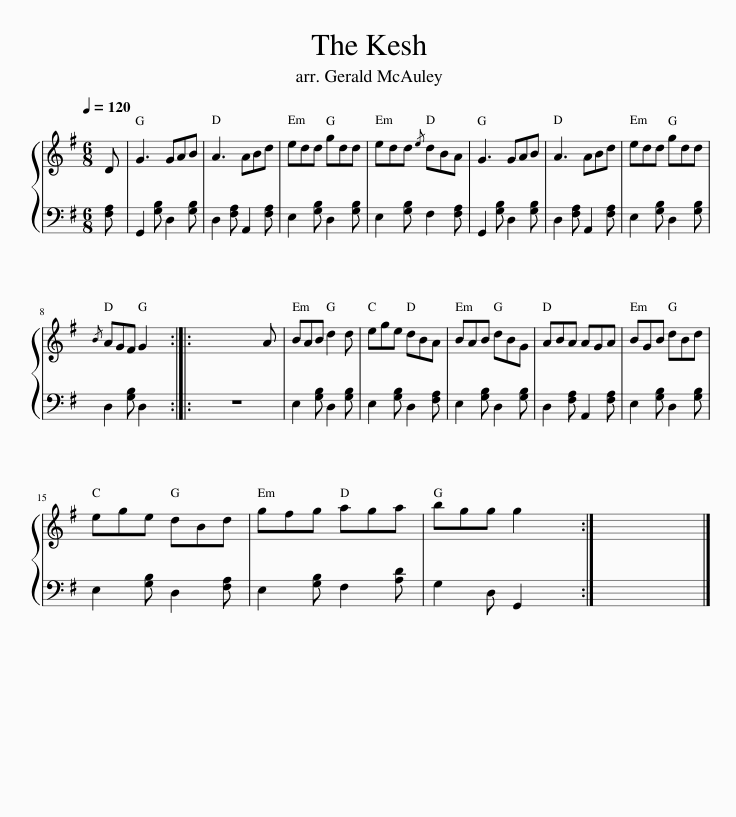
X:1
%%score { 1 | 2 }
L:1/8
Q:1/4=120
M:6/8
I:linebreak $
K:G
V:1 treble
V:2 bass
V:1
 D | G3 GAB | A3 ABd | edd gdd | edd{/e} dBA | %5
 G3 GAB | A3 ABd | edd gdd |${/B} AGF G2 x :: x x x x x A | %10
 BAB d2 d | ege dBA | BAB dBG | ABA AGA | BGB dBd |$ %15
 ege dBd | gfg aga | bgg g2 x :| x6 |] %19
V:2
 [F,A,] | G,,2 [G,B,] D,2 [G,B,] | D,2 [F,A,] A,,2 [F,A,] | E,2 [G,B,] D,2 [G,B,] | E,2 [G,B,] F,2 [F,A,] | %5
 G,,2 [G,B,] D,2 [G,B,] | D,2 [F,A,] A,,2 [F,A,] | E,2 [G,B,] D,2 [G,B,] |$ D,2 [G,B,] D,2 x :: z6 | %10
 E,2 [G,B,] D,2 [G,B,] | E,2 [G,B,] D,2 [F,A,] | E,2 [G,B,] D,2 [G,B,] | D,2 [F,A,] A,,2 [F,A,] | E,2 [G,B,] D,2 [G,B,] |$ %15
 E,2 [G,B,] D,2 [F,A,] | E,2 [G,B,] F,2 [A,D] | G,2 D, G,,2 x :| x6 |] %19
